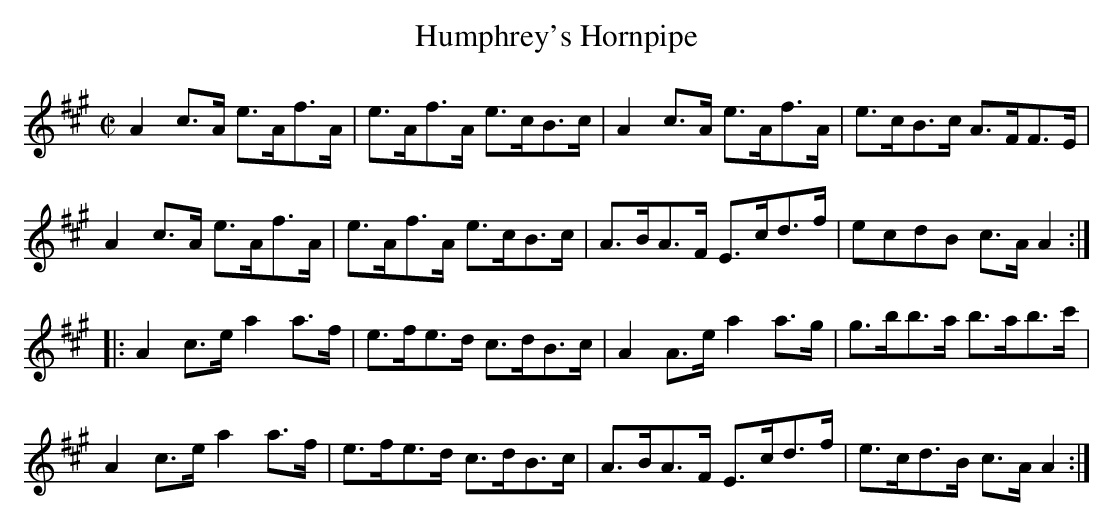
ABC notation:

X:1
T: Humphrey's Hornpipe
M: C|
L: 1/8
K: A
   A2 c>A e>Af>A | e>Af>A e>cB>c | A2 c>A e>Af>A | e>cB>c A>FF>E  |
   A2 c>A e>Af>A | e>Af>A e>cB>c | A>BA>F E>cd>f | ecdB   c>A A2 :|
|: A2 c>e a2 a>f | e>fe>d c>dB>c | A2 A>e a2 a>g | g>bb>a b>ab>c' |
   A2 c>e a2 a>f | e>fe>d c>dB>c | A>BA>F E>cd>f | e>cd>B c>A A2 :|
